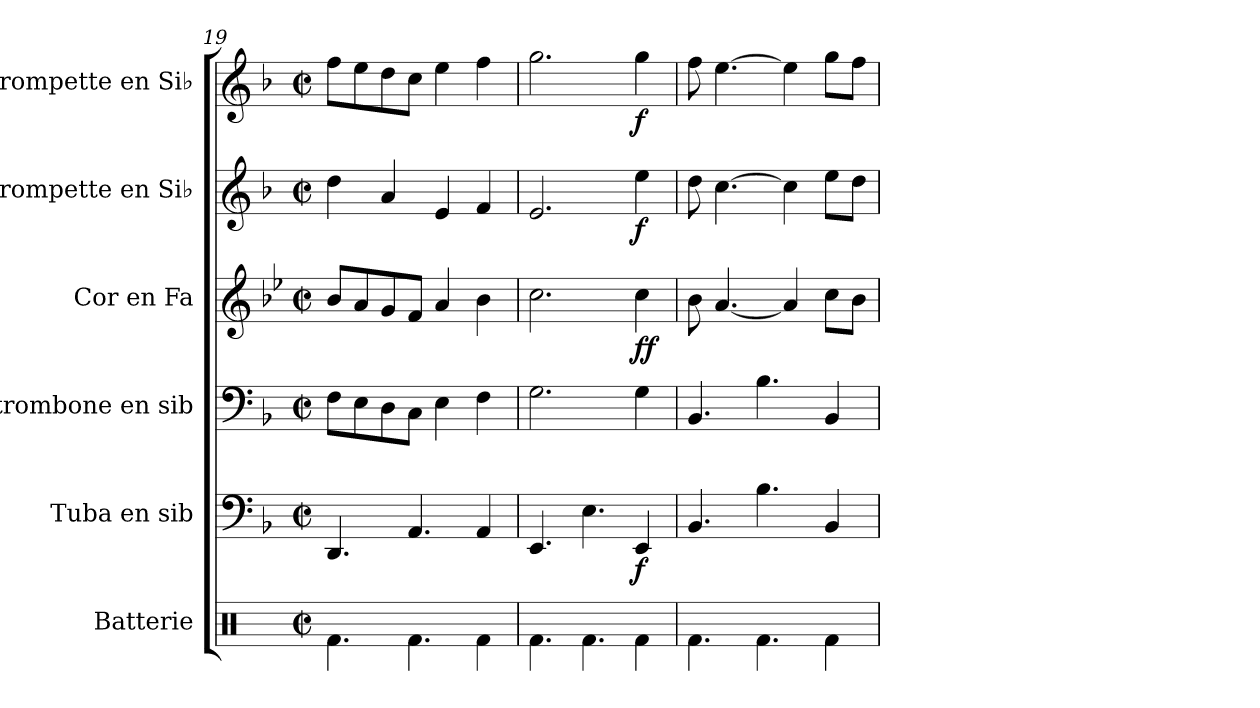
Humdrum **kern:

**kern	**kern	**dynam	**kern	**kern	**dynam	**kern	**dynam	**kern	**dynam
*part6	*part5	*part5	*part4	*part3	*part3	*part2	*part2	*part1	*part1
*staff6	*staff5	*staff5	*staff4	*staff3	*staff3	*staff2	*staff2	*staff1	*staff1
*I"Batterie	*I"Tuba en sib	*	*I"trombone en sib	*I"Cor en Fa	*	*I"Trompette en Si♭	*	*I"Trompette en Si♭	*
*I'Batt.	*I'Tub. sib	*	*I'Trb. sib	*I'Cor Fa	*	*I'Tromp. Si♭	*	*I'Tromp. Si♭	*
*clefX	*clefF4	*	*clefF4	*clefG2	*	*clefG2	*	*clefG2	*
*	*ITrd1c2	*	*ITrd1c2	*ITrd4c7	*	*ITrd1c2	*	*ITrd1c2	*
*k[]	*k[b-e-a-]	*	*k[b-e-a-]	*k[b-e-a-]	*	*k[b-e-a-]	*	*k[b-e-a-]	*
*M4/4	*M4/4	*	*M4/4	*M4/4	*	*M4/4	*	*M4/4	*
*met(c|)	*met(c|)	*	*met(c|)	*met(c|)	*	*met(c|)	*	*met(c|)	*
=19	=19	=19	=19	=19	=19	=19	=19	=19	=19
4.Rf\	4.CC/	.	8E-\L	8e-/L	.	4cc\	.	8ee-\L	.
.	.	.	8D\	8d/	.	.	.	8dd\	.
.	.	.	8C\	8c/	.	4g/	.	8cc\	.
4.Rf\	4.GG/	.	8BB-\J	8B-/J	.	.	.	8b-\J	.
.	.	.	4D\	4d/	.	4d/	.	4dd\	.
4Rf\	4GG/	.	4E-\	4e-\	.	4e-/	.	4ee-\	.
=20	=20	=20	=20	=20	=20	=20	=20	=20	=20
4.Rf\	4.DD/	.	2.F\	2.f\	.	2.d/	.	2.ff\	.
4.Rf\	4.D\	.	.	.	.	.	.	.	.
!	!	!LO:DY:b	!	!	!LO:DY:b	!	!LO:DY:b	!	!LO:DY:b
4Rf\	4DD/	f	4F\	4f\	ff	4dd\	f	4ff\	f
=21	=21	=21	=21	=21	=21	=21	=21	=21	=21
4.Rf\	4.AA-/	.	4.AA-/	8e-\	.	8cc\	.	8ee-\	.
.	.	.	.	[4.d/	.	[4.b-\	.	[4.dd\	.
4.Rf\	4.A-\	.	4.A-\	.	.	.	.	.	.
.	.	.	.	4d/]	.	4b-\]	.	4dd\]	.
4Rf\	4AA-/	.	4AA-/	8f\L	.	8dd\L	.	8ff\L	.
.	.	.	.	8e-\J	.	8cc\J	.	8ee-\J	.
=	=	=	=	=	=	=	=	=	=
*-	*-	*-	*-	*-	*-	*-	*-	*-	*-
